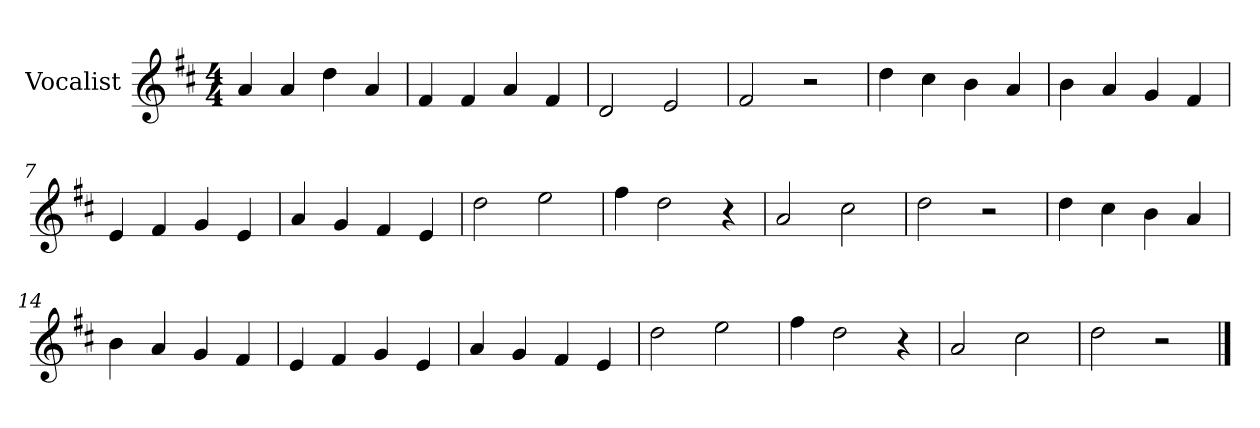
**kern
*part1
*staff1
*I"Vocalist
*k[f#c#]
*D:
*M4/4
=1
4a
4a
4dd
4a
=2
4f#
4f#
4a
4f#
=3
2d
2e
=4
2f#
2r
=5
4dd
4cc#
4b
4a
=6
4b
4a
4g
4f#
=7
4e
4f#
4g
4e
=8
4a
4g
4f#
4e
=9
2dd
2ee
=10
4ff#
2dd
4r
=11
2a
2cc#
=12
2dd
2r
=13
4dd
4cc#
4b
4a
=14
4b
4a
4g
4f#
=15
4e
4f#
4g
4e
=16
4a
4g
4f#
4e
=17
2dd
2ee
=18
4ff#
2dd
4r
=19
2a
2cc#
=20
2dd
2r
==
*-
